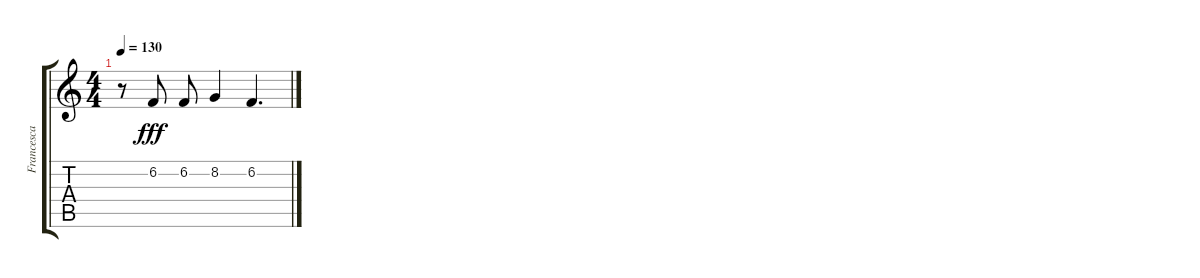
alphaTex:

\track ("Francesca Chiara" "Francesca ") {instrument voiceoohs}
\staff {score tabs}
\tuning (E4 B3 G3 D3 A2 E2) {hide}
\ts (4 4)
\tempo 130
\clef g2
\ks c
r.8{dy fff} 6.2.8 6.2.8 8.2.4 6.2.4{d}
